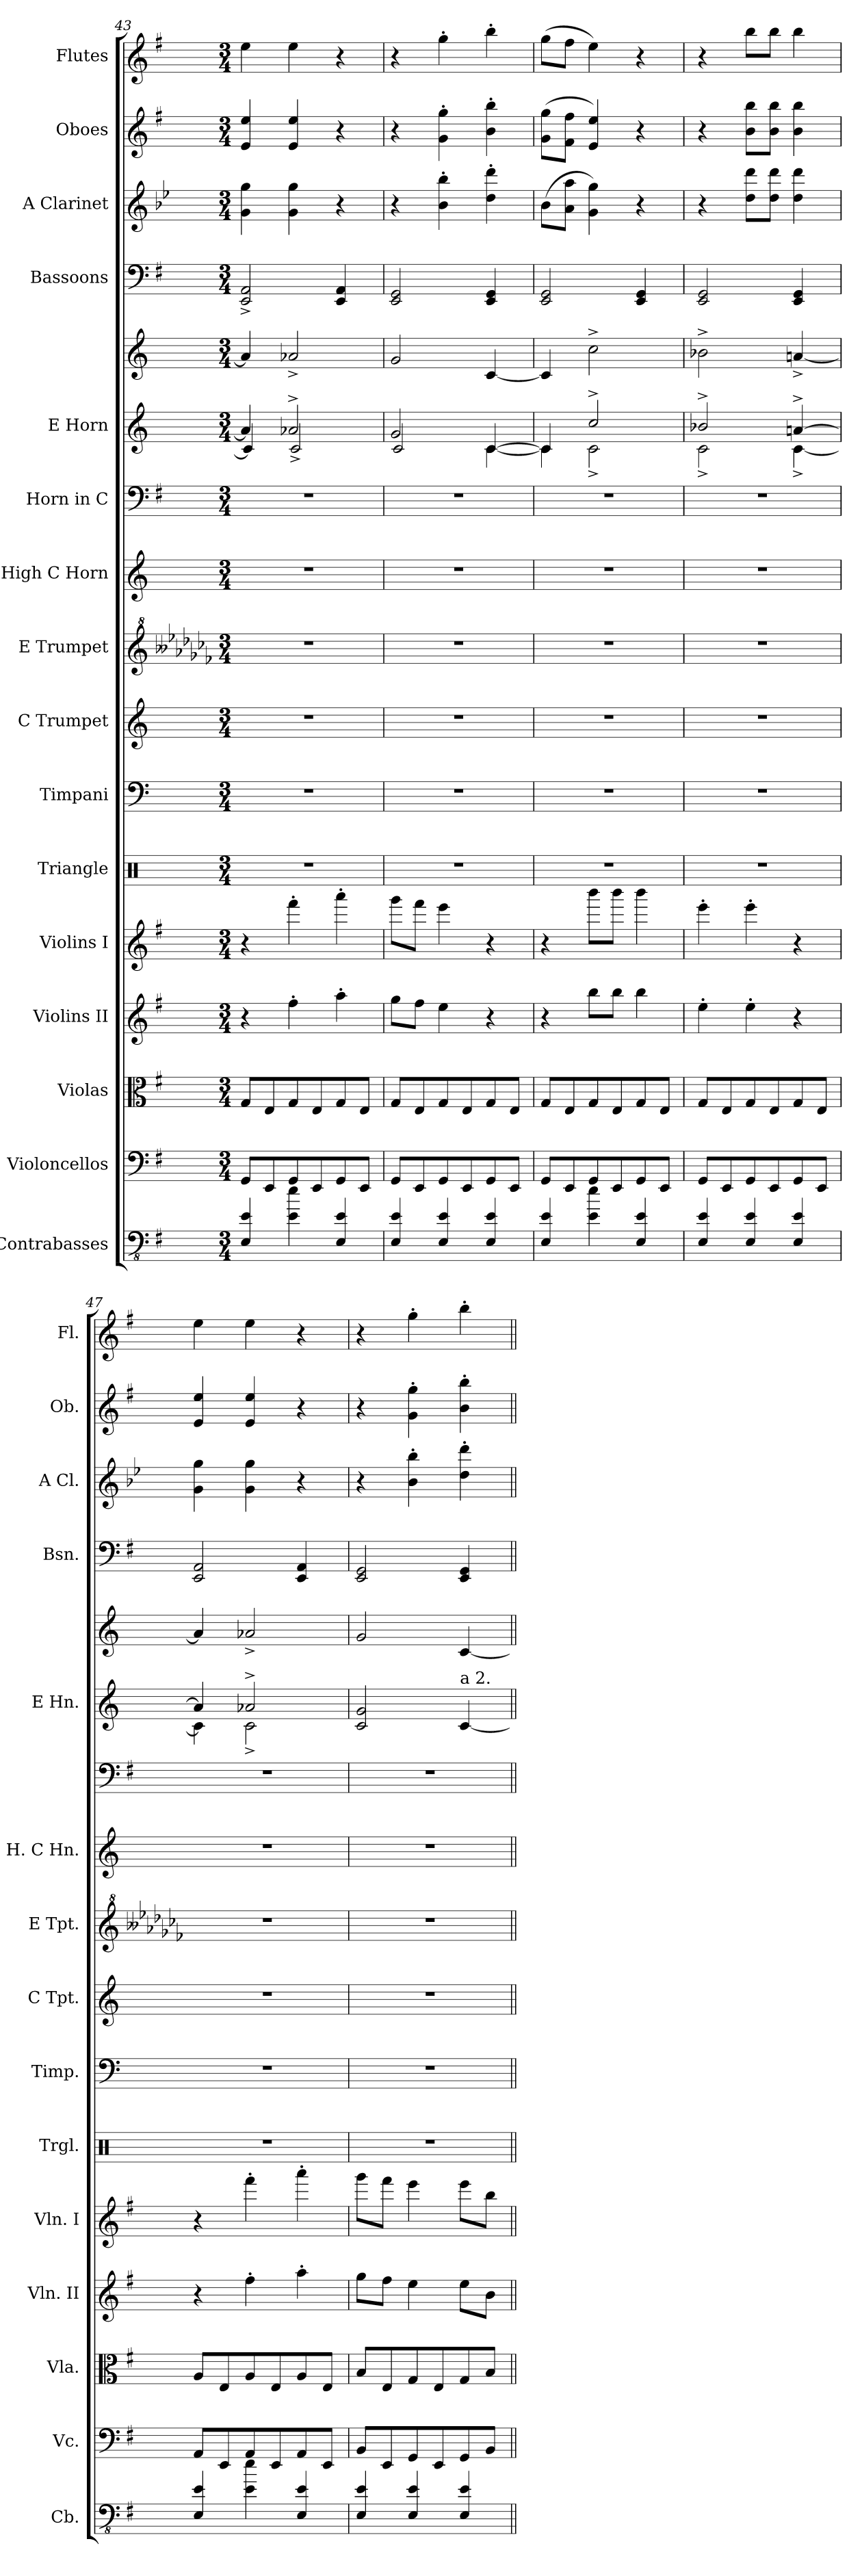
**kern	**kern	**kern	**kern	**kern	**kern	**kern	**kern	**kern	**kern	**kern	**kern	**kern	**kern	**kern	**kern	**kern
*part16	*part15	*part14	*part13	*part12	*part11	*part10	*part9	*part8	*part7	*part6	*part5	*part5	*part4	*part3	*part2	*part1
*staff17	*staff16	*staff15	*staff14	*staff13	*staff12	*staff11	*staff10	*staff9	*staff8	*staff7	*staff6	*staff5	*staff4	*staff3	*staff2	*staff1
*I"Contrabasses	*I"Violoncellos	*I"Violas	*I"Violins II	*I"Violins I	*I"Triangle	*I"Timpani	*I"C Trumpet	*I"E Trumpet	*I"High C Horn	*I"Horn in C	*I"E Horn	*	*I"Bassoons	*I"A Clarinet	*I"Oboes	*I"Flutes
*I'Cb.	*I'Vc.	*I'Vla.	*I'Vln. II	*I'Vln. I	*I'Trgl.	*I'Timp.	*I'C Tpt.	*I'E Tpt.	*I'H. C Hn.	*	*I'E Hn.	*	*I'Bsn.	*I'A Cl.	*I'Ob.	*I'Fl.
*clefFv4	*clefF4	*clefC3	*clefG2	*clefG2	*clefX	*clefF4	*clefG2	*clefG^2	*clefG2	*clefF4	*clefG2	*clefG2	*clefF4	*clefG2	*clefG2	*clefG2
*ITrd7c12	*	*	*	*	*	*	*	*ITrd-3c-4	*ITrd7c12	*ITrd7c12	*ITrd5c8	*ITrd5c8	*	*ITrd2c3	*	*
*k[f#]	*k[f#]	*k[f#]	*k[f#]	*k[f#]	*k[]	*k[]	*k[]	*k[b--e-a-d-g-c-f-]	*k[]	*k[f#]	*k[f#c#g#d#]	*k[f#c#g#d#]	*k[f#]	*k[f#]	*k[f#]	*k[f#]
*M3/4	*M3/4	*M3/4	*M3/4	*M3/4	*M3/4	*M3/4	*M3/4	*M3/4	*M3/4	*M3/4	*M3/4	*M3/4	*M3/4	*M3/4	*M3/4	*M3/4
=43	=43	=43	=43	=43	=43	=43	=43	=43	=43	=43	=43	=43	=43	=43	=43	=43
*	*	*	*	*	*	*	*	*	*	*	*^	*	*	*	*	*
4EEE/ 4EE/	8GG/L	8G/L	4r	4r	2.r	2.r	2.r	2.r	2.r	2.r	4c#/]	4E/]	4c#/]	2EE/^ 2AA/^	4e\ 4ee\	4e/ 4ee/	4ee\
.	8EE/	8E/	.	.	.	.	.	.	.	.	.	.	.	.	.	.	.
4EE\ 4E\	8GG/	8G/	4ff#'\	4fff#'\	.	.	.	.	.	.	2cn^/	2E^/	2cn^/	.	4e\ 4ee\	4e/ 4ee/	4ee\
.	8EE/	8E/	.	.	.	.	.	.	.	.	.	.	.	.	.	.	.
4EEE/ 4EE/	8GG/	8G/	4aa'\	4aaa'\	.	.	.	.	.	.	.	.	.	4EE/ 4AA/	4r	4r	4r
.	8EE/J	8E/J	.	.	.	.	.	.	.	.	.	.	.	.	.	.	.
=44	=44	=44	=44	=44	=44	=44	=44	=44	=44	=44	=44	=44	=44	=44	=44	=44	=44
4EEE/ 4EE/	8GG/L	8G/L	8gg\L	8ggg\L	2.r	2.r	2.r	2.r	2.r	2.r	2B/	2E/	2B/	2EE/ 2GG/	4r	4r	4r
.	8EE/	8E/	8ff#\J	8fff#\J	.	.	.	.	.	.	.	.	.	.	.	.	.
4EEE/ 4EE/	8GG/	8G/	4ee\	4eee\	.	.	.	.	.	.	.	.	.	.	4g\' 4gg\'	4g\' 4gg\'	4gg'\
.	8EE/	8E/	.	.	.	.	.	.	.	.	.	.	.	.	.	.	.
4EEE/ 4EE/	8GG/	8G/	4r	4r	.	.	.	.	.	.	[4E/	[4E\	[4E/	4EE/ 4GG/	4b\' 4bb\'	4b\' 4bb\'	4bb'\
.	8EE/J	8E/J	.	.	.	.	.	.	.	.	.	.	.	.	.	.	.
!!LO:PB:g=z
=45	=45	=45	=45	=45	=45	=45	=45	=45	=45	=45	=45	=45	=45	=45	=45	=45	=45
4EEE/ 4EE/	8GG/L	8G/L	4r	4r	2.r	2.r	2.r	2.r	2.r	2.r	4E/]	4E\]	4E/]	2EE/ 2GG/	(>8g\L	(>8g\ 8gg\L	(>8gg\L
.	8EE/	8E/	.	.	.	.	.	.	.	.	.	.	.	.	8f#\ 8ff#\J	8f#\ 8ff#\J	8ff#\J
4EE\ 4E\	8GG/	8G/	8bb\L	8bbb\L	.	.	.	.	.	.	2e^/	2E^\	2e^\	.	4e\ 4ee\)	4e/ 4ee/)	4ee\)
.	8EE/	8E/	8bb\J	8bbb\J	.	.	.	.	.	.	.	.	.	.	.	.	.
4EEE/ 4EE/	8GG/	8G/	4bb\	4bbb\	.	.	.	.	.	.	.	.	.	4EE/ 4GG/	4r	4r	4r
.	8EE/J	8E/J	.	.	.	.	.	.	.	.	.	.	.	.	.	.	.
=46	=46	=46	=46	=46	=46	=46	=46	=46	=46	=46	=46	=46	=46	=46	=46	=46	=46
4EEE/ 4EE/	8GG/L	8G/L	4ee'\	4eee'\	2.r	2.r	2.r	2.r	2.r	2.r	2dn^/	2E^\	2dn^\	2EE/ 2GG/	4r	4r	4r
.	8EE/	8E/	.	.	.	.	.	.	.	.	.	.	.	.	.	.	.
4EEE/ 4EE/	8GG/	8G/	4ee'\	4eee'\	.	.	.	.	.	.	.	.	.	.	8b\ 8bb\L	8b\ 8bb\L	8bb\L
.	8EE/	8E/	.	.	.	.	.	.	.	.	.	.	.	.	8b\ 8bb\J	8b\ 8bb\J	8bb\J
4EEE/ 4EE/	8GG/	8G/	4r	4r	.	.	.	.	.	.	[4c#X^/	[4E^\	[4c#X^/	4EE/ 4GG/	4b\ 4bb\	4b\ 4bb\	4bb\
.	8EE/J	8E/J	.	.	.	.	.	.	.	.	.	.	.	.	.	.	.
=47	=47	=47	=47	=47	=47	=47	=47	=47	=47	=47	=47	=47	=47	=47	=47	=47	=47
4EEE/ 4EE/	8AA/L	8A/L	4r	4r	2.r	2.r	2.r	2.r	2.r	2.r	4c#/]	4E\]	4c#/]	2EE/ 2AA/	4e\ 4ee\	4e/ 4ee/	4ee\
.	8EE/	8E/	.	.	.	.	.	.	.	.	.	.	.	.	.	.	.
4EE\ 4E\	8AA/	8A/	4ff#'\	4fff#'\	.	.	.	.	.	.	2cn^/	2E^\	2cn^/	.	4e\ 4ee\	4e/ 4ee/	4ee\
.	8EE/	8E/	.	.	.	.	.	.	.	.	.	.	.	.	.	.	.
4EEE/ 4EE/	8AA/	8A/	4aa'\	4aaa'\	.	.	.	.	.	.	.	.	.	4EE/ 4AA/	4r	4r	4r
.	8EE/J	8E/J	.	.	.	.	.	.	.	.	.	.	.	.	.	.	.
*	*	*	*	*	*	*	*	*	*	*	*v	*v	*	*	*	*	*
=48	=48	=48	=48	=48	=48	=48	=48	=48	=48	=48	=48	=48	=48	=48	=48	=48
4EEE/ 4EE/	8BB/L	8B/L	8gg\L	8ggg\L	2.r	2.r	2.r	2.r	2.r	2.r	2E/ 2B/	2B/	2EE/ 2GG/	4r	4r	4r
.	8EE/	8E/	8ff#\J	8fff#\J	.	.	.	.	.	.	.	.	.	.	.	.
4EEE/ 4EE/	8GG/	8G/	4ee\	4eee\	.	.	.	.	.	.	.	.	.	4g\' 4gg\'	4g\' 4gg\'	4gg'\
.	8EE/	8E/	.	.	.	.	.	.	.	.	.	.	.	.	.	.
!	!	!	!	!	!	!	!	!	!	!	!LO:TX:a:t=a 2.	!	!	!	!	!
4EEE/ 4EE/	8GG/	8G/	8ee\L	8eee\L	.	.	.	.	.	.	[4E/	[4E/	4EE/ 4GG/	4b\' 4bb\'	4b\' 4bb\'	4bb'\
.	8BB/J	8B/J	8b\J	8bb\J	.	.	.	.	.	.	.	.	.	.	.	.
=||	=||	=||	=||	=||	=||	=||	=||	=||	=||	=||	=||	=||	=||	=||	=||	=||
*-	*-	*-	*-	*-	*-	*-	*-	*-	*-	*-	*-	*-	*-	*-	*-	*-
